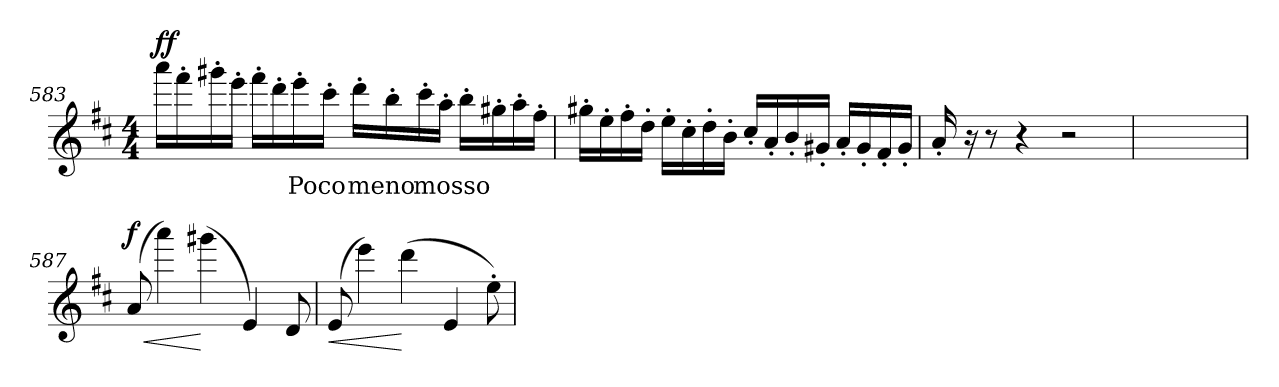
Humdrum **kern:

**kern	**text	**dynam
*part1	*part1	*part1
*staff1	*staff1	*staff1
*clefG2	*	*
*k[f#c#]	*	*
*M4/4	*	*
=583	=583	=583
!	!	!LO:DY:b
16aaa\LL	.	ff
16fff#'\	.	.
16ggg#X'\	.	.
16eee'\JJ	.	.
16fff#'\LL	.	.
16ddd'\	.	.
16eee'\	Poco	.
16ccc#'\JJ	.	.
16ddd'\LL	meno	.
16bb'\	.	.
16ccc#'\	mosso	.
16aa'\JJ	.	.
16bb'\LL	.	.
16gg#X'\	.	.
16aa'\	.	.
16ff#'\JJ	.	.
=584	=584	=584
16gg#X'\LL	.	.
16ee'\	.	.
16ff#'\	.	.
16dd'\JJ	.	.
16ee'\LL	.	.
16cc#'\	.	.
16dd'\	.	.
16b'\JJ	.	.
16cc#'/LL	.	.
16a'/	.	.
16b'/	.	.
16g#X'/JJ	.	.
16a'/LL	.	.
16g#'/	.	.
16f#'/	.	.
16g#'/JJ	.	.
=585	=585	=585
16a'/	.	.
16r	.	.
8r	.	.
4r	.	.
2r	.	.
=586	=586	=586
1ryy	.	.
=587	=587	=587
!	!	!LO:HP:b
!	!	!LO:DY:n=1:b
(>8a/	.	< f
4aaa\)	.	.
(>4ggg#X\	.	[
4e/)	.	.
8d/	.	.
=588	=588	=588
!	!	!LO:HP:b
(>8e/	.	<
4eee\)	.	.
(>4ddd\	.	[
4e/	.	.
8ee'\)	.	.
=	=	=
*-	*-	*-
